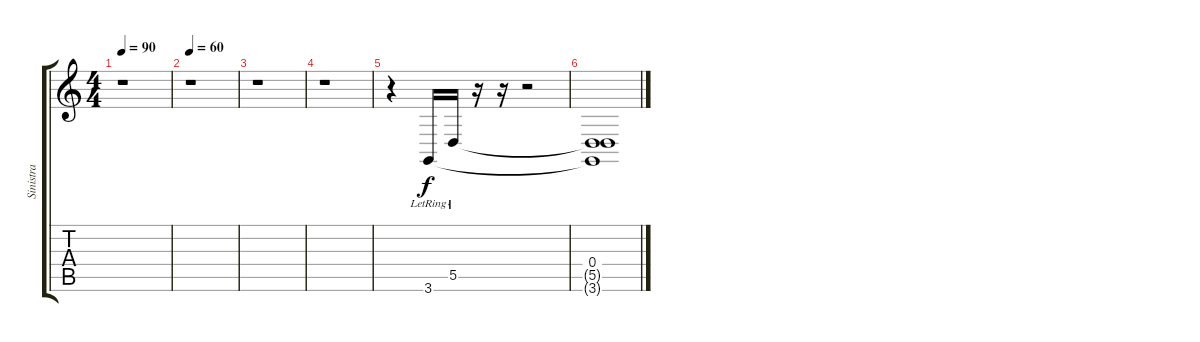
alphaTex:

\track ("Sinistra" "Sinistra") {instrument acousticgrandpiano}
\staff {score tabs}
\tuning (E4 B3 G3 D3 A2 E2) {hide}
\ts (4 4)
\tempo 90
\clef g2
\ks c
r.1{dy f} |
\tempo 60
r.1 |
r.1 |
r.1 |
r.4 3.6{lr}.16 5.5{lr}.16 r.16 r.16 r.2 |
(0.4 5.5{t} 3.6{t}).1
